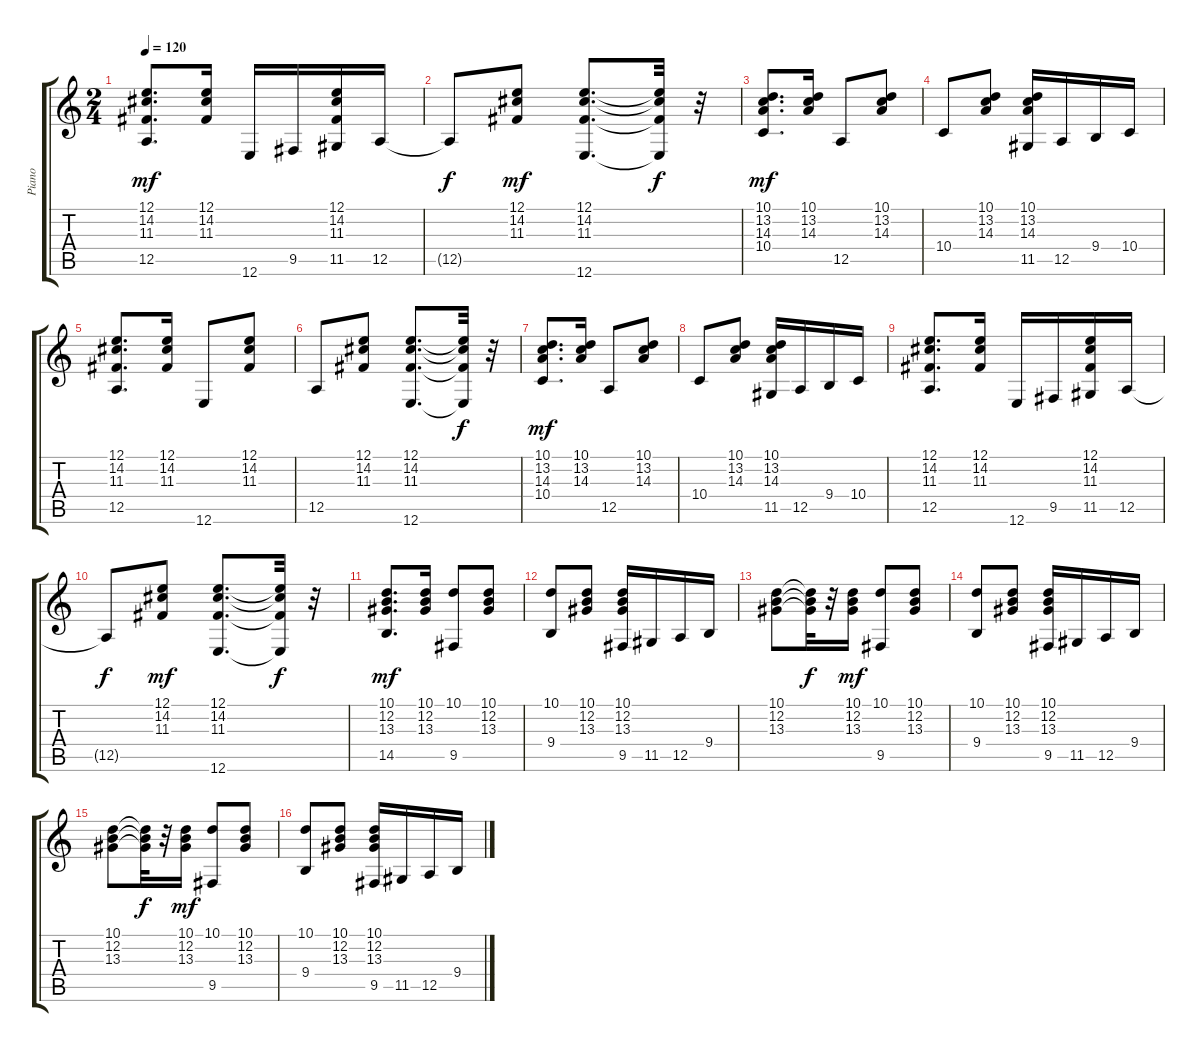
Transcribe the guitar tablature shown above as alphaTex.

\track ("Piano" "Piano") {instrument acousticgrandpiano}
\staff {score tabs}
\tuning (E4 B3 G3 D3 A2 E2) {hide}
\ts (2 4)
\tempo 120
\clef g2
\ks c
(12.1 14.2 11.3 12.5).8{d dy mf} (12.1 14.2 11.3).16 12.6.16 9.5.16 (12.1 14.2 11.3 11.5).16 12.5.16 |
12.5{t}.8{dy f} (12.1 14.2 11.3).8{dy mf} (12.1 14.2 11.3 12.6).8{d} (12.1{t} 14.2{t} 11.3{t} 12.6{t}).32{dy f} r.32 |
(10.1 13.2 14.3 10.4).8{d dy mf} (10.1 13.2 14.3).16 12.5.8 (10.1 13.2 14.3).8 |
10.4.8 (10.1 13.2 14.3).8 (10.1 13.2 14.3 11.5).16 12.5.16 9.4.16 10.4.16 |
(12.1 14.2 11.3 12.5).8{d} (12.1 14.2 11.3).16 12.6.8 (12.1 14.2 11.3).8 |
12.5.8 (12.1 14.2 11.3).8 (12.1 14.2 11.3 12.6).8{d} (12.1{t} 14.2{t} 11.3{t} 12.6{t}).32{dy f} r.32 |
(10.1 13.2 14.3 10.4).8{d dy mf} (10.1 13.2 14.3).16 12.5.8 (10.1 13.2 14.3).8 |
10.4.8 (10.1 13.2 14.3).8 (10.1 13.2 14.3 11.5).16 12.5.16 9.4.16 10.4.16 |
(12.1 14.2 11.3 12.5).8{d} (12.1 14.2 11.3).16 12.6.16 9.5.16 (12.1 14.2 11.3 11.5).16 12.5.16 |
12.5{t}.8{dy f} (12.1 14.2 11.3).8{dy mf} (12.1 14.2 11.3 12.6).8{d} (12.1{t} 14.2{t} 11.3{t} 12.6{t}).32{dy f} r.32 |
(10.1 12.2 13.3 14.5).8{d dy mf} (10.1 12.2 13.3).16 (10.1 9.5).8 (10.1 12.2 13.3).8 |
(10.1 9.4).8 (10.1 12.2 13.3).8 (10.1 12.2 13.3 9.5).16 11.5.16 12.5.16 9.4.16 |
(10.1 12.2 13.3).8 (10.1{t} 12.2{t} 13.3{t}).32{dy f} r.32 (10.1 12.2 13.3).16{dy mf} (10.1 9.5).8 (10.1 12.2 13.3).8 |
(10.1 9.4).8 (10.1 12.2 13.3).8 (10.1 12.2 13.3 9.5).16 11.5.16 12.5.16 9.4.16 |
(10.1 12.2 13.3).8 (10.1{t} 12.2{t} 13.3{t}).32{dy f} r.32 (10.1 12.2 13.3).16{dy mf} (10.1 9.5).8 (10.1 12.2 13.3).8 |
(10.1 9.4).8 (10.1 12.2 13.3).8 (10.1 12.2 13.3 9.5).16 11.5.16 12.5.16 9.4.16
